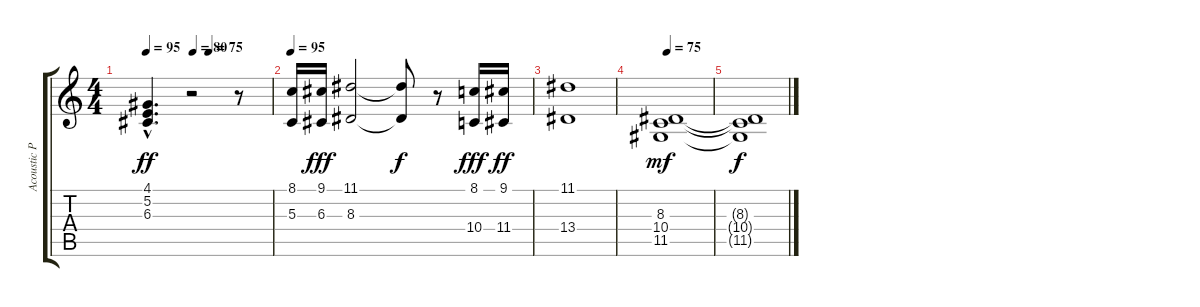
\track ("Acoustic Piano" "Acoustic P") {instrument acousticgrandpiano}
\staff {score tabs}
\tuning (E4 B3 G3 D3 A2 E2) {hide}
\ts (4 4)
\tempo 95
\tempo (80 0.375)
\tempo (75 0.5)
\clef g2
\ks c
(4.1{hac} 5.2{hac} 6.3{hac}).4{d dy ff} r.2 r.8 |
\tempo 95
(8.1 5.3).16 (9.1 6.3).16{dy fff} (11.1 8.3).2 (11.1{t} 8.3{t}).8{dy f} r.8 (8.1 10.4).16{dy fff} (9.1 11.4).16{dy ff} |
(11.1 13.4).1 |
\tempo 75
(8.3 10.4 11.5).1{dy mf} |
(8.3{t} 10.4{t} 11.5{t}).1{dy f}
